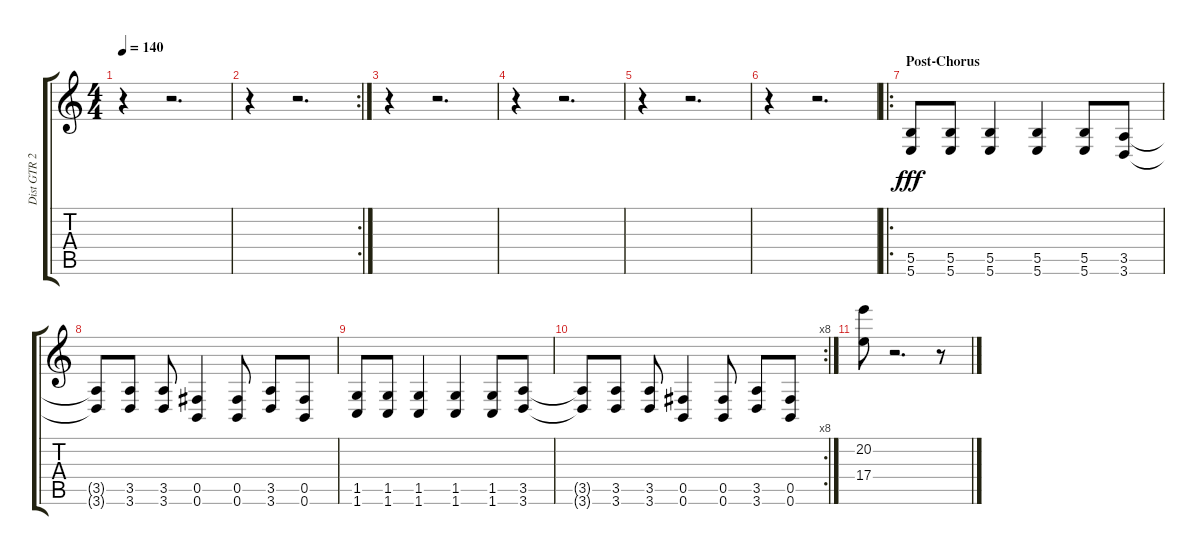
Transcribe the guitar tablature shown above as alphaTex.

\track ("Dist GTR 2" "Dist GTR 2") {instrument distortionguitar}
\staff {score tabs}
\tuning (Db4 Ab3 E3 B2 Gb2 B1) {hide}
\ts (4 4)
\tempo 140
\clef g2
\ks c
r.4{dy fff} r.2{d} |
\rc 2
r.4 r.2{d} |
r.4 r.2{d} |
r.4 r.2{d} |
r.4 r.2{d} |
r.4 r.2{d} |
\ro
\section ("" "Post-Chorus")
(5.5 5.6).8 (5.5 5.6).8 (5.5 5.6).4 (5.5 5.6).4 (5.5 5.6).8 (3.5 3.6).8 |
(3.5{t} 3.6{t}).8 (3.5 3.6).8 (3.5 3.6).8 (0.5 0.6).4 (0.5 0.6).8 (3.5 3.6).8 (0.5 0.6).8 |
(1.5 1.6).8 (1.5 1.6).8 (1.5 1.6).4 (1.5 1.6).4 (1.5 1.6).8 (3.5 3.6).8 |
\rc 8
(3.5{t} 3.6{t}).8 (3.5 3.6).8 (3.5 3.6).8 (0.5 0.6).4 (0.5 0.6).8 (3.5 3.6).8 (0.5 0.6).8 |
(20.2 17.4).8 r.2{d} r.8
